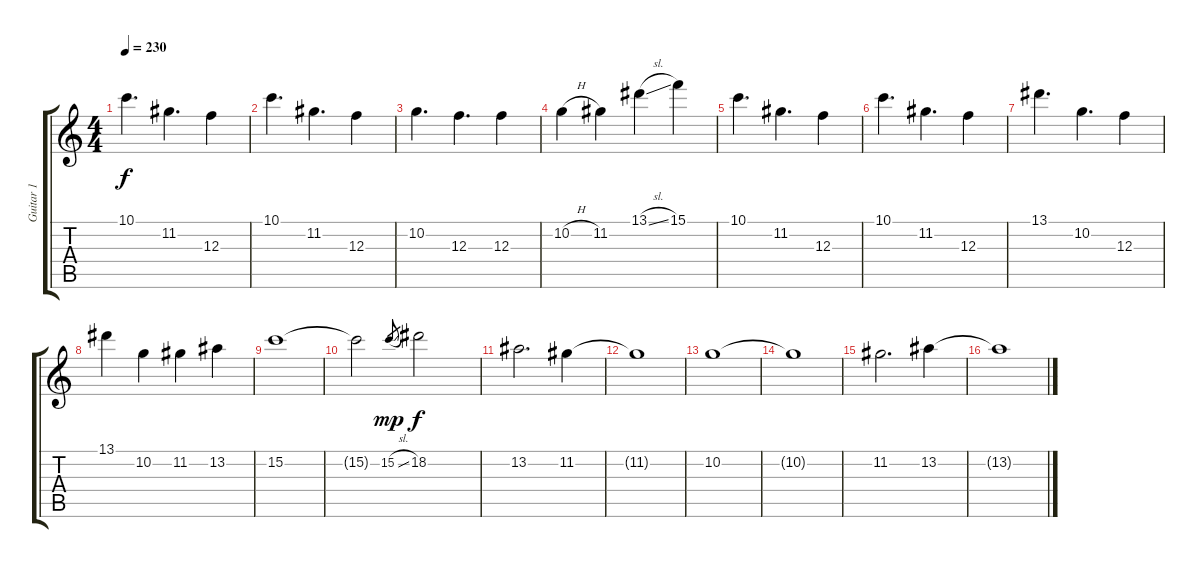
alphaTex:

\track ("Guitar 1" "Guitar 1") {instrument distortionguitar}
\staff {score tabs}
\tuning (D4 A3 F3 C3 G2 C2) {hide}
\ts (4 4)
\tempo 230
\clef g2
\ks c
10.1.4{d dy f} 11.2.4{d} 12.3.4 |
10.1.4{d} 11.2.4{d} 12.3.4 |
10.2.4{d} 12.3.4{d} 12.3.4 |
10.2{h}.4 11.2.4 13.1{sl}.4 15.1.4 |
10.1.4{d} 11.2.4{d} 12.3.4 |
10.1.4{d} 11.2.4{d} 12.3.4 |
13.1.4{d} 10.2.4{d} 12.3.4 |
13.1.4 10.2.4 11.2.4 13.2.4 |
15.2.1 |
15.2{t}.2 15.2{sl}.8{gr dy mp} 18.2.2{dy f} |
13.2.2{d} 11.2.4 |
11.2{t}.1 |
10.2.1 |
10.2{t}.1 |
11.2.2{d} 13.2.4 |
13.2{t}.1
